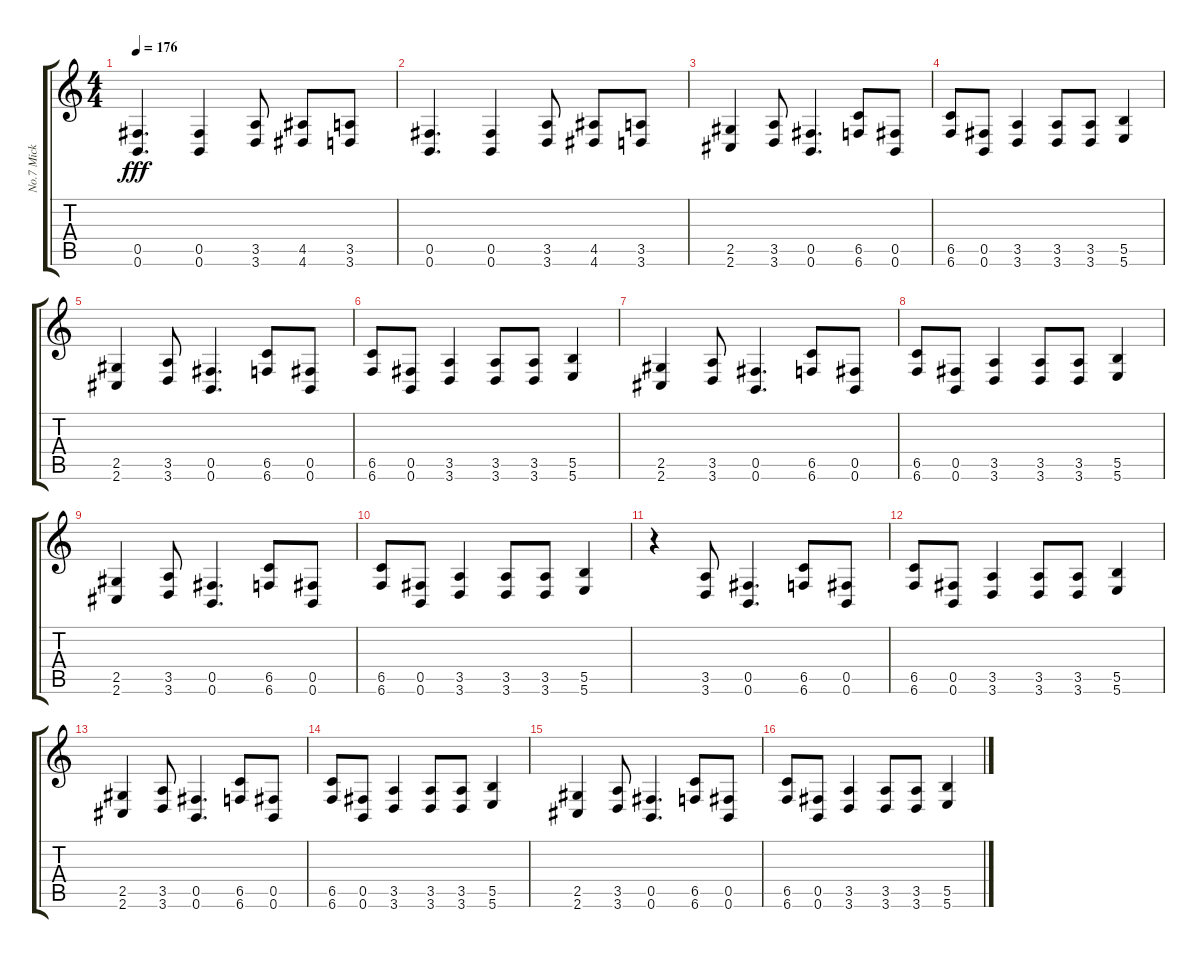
\track ("No.7 Mick" "No.7 Mick") {instrument distortionguitar}
\staff {score tabs}
\tuning (Db4 Ab3 E3 B2 Gb2 B1) {hide}
\ts (4 4)
\tempo 176
\clef g2
\ks c
(0.5 0.6).4{d dy fff} (0.5 0.6).4 (3.5 3.6).8 (4.5 4.6).8 (3.5 3.6).8 |
(0.5 0.6).4{d} (0.5 0.6).4 (3.5 3.6).8 (4.5 4.6).8 (3.5 3.6).8 |
(2.5 2.6).4 (3.5 3.6).8 (0.5 0.6).4{d} (6.5 6.6).8 (0.5 0.6).8 |
(6.5 6.6).8 (0.5 0.6).8 (3.5 3.6).4 (3.5 3.6).8 (3.5 3.6).8 (5.5 5.6).4 |
(2.5 2.6).4 (3.5 3.6).8 (0.5 0.6).4{d} (6.5 6.6).8 (0.5 0.6).8 |
(6.5 6.6).8 (0.5 0.6).8 (3.5 3.6).4 (3.5 3.6).8 (3.5 3.6).8 (5.5 5.6).4 |
(2.5 2.6).4 (3.5 3.6).8 (0.5 0.6).4{d} (6.5 6.6).8 (0.5 0.6).8 |
(6.5 6.6).8 (0.5 0.6).8 (3.5 3.6).4 (3.5 3.6).8 (3.5 3.6).8 (5.5 5.6).4 |
(2.5 2.6).4 (3.5 3.6).8 (0.5 0.6).4{d} (6.5 6.6).8 (0.5 0.6).8 |
(6.5 6.6).8 (0.5 0.6).8 (3.5 3.6).4 (3.5 3.6).8 (3.5 3.6).8 (5.5 5.6).4 |
r.4 (3.5 3.6).8 (0.5 0.6).4{d} (6.5 6.6).8 (0.5 0.6).8 |
(6.5 6.6).8 (0.5 0.6).8 (3.5 3.6).4 (3.5 3.6).8 (3.5 3.6).8 (5.5 5.6).4 |
(2.5 2.6).4 (3.5 3.6).8 (0.5 0.6).4{d} (6.5 6.6).8 (0.5 0.6).8 |
(6.5 6.6).8 (0.5 0.6).8 (3.5 3.6).4 (3.5 3.6).8 (3.5 3.6).8 (5.5 5.6).4 |
(2.5 2.6).4 (3.5 3.6).8 (0.5 0.6).4{d} (6.5 6.6).8 (0.5 0.6).8 |
(6.5 6.6).8 (0.5 0.6).8 (3.5 3.6).4 (3.5 3.6).8 (3.5 3.6).8 (5.5 5.6).4
